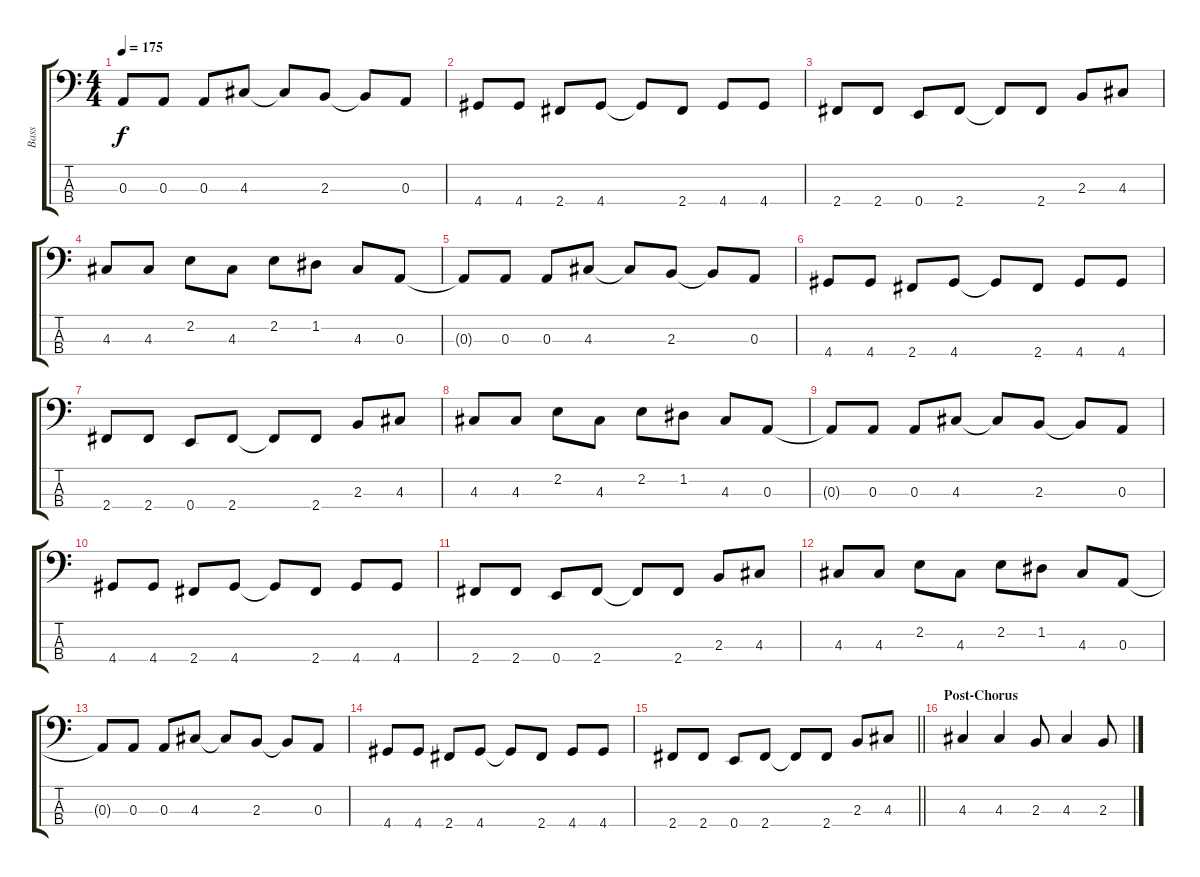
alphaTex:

\track ("Bass" "Bass") {instrument electricbasspick}
\staff {score tabs}
\tuning (G2 D2 A1 E1) {hide}
\ts (4 4)
\tempo 175
\clef f4
\ks c
0.3{t}.8{dy f} 0.3.8 0.3.8 4.3.8 4.3{t}.8 2.3.8 2.3{t}.8 0.3.8 |
4.4.8 4.4.8 2.4.8 4.4.8 4.4{t}.8 2.4.8 4.4.8 4.4.8 |
2.4.8 2.4.8 0.4.8 2.4.8 2.4{t}.8 2.4.8 2.3.8 4.3.8 |
4.3.8 4.3.8 2.2.8 4.3.8 2.2.8 1.2.8 4.3.8 0.3.8 |
0.3{t}.8 0.3.8 0.3.8 4.3.8 4.3{t}.8 2.3.8 2.3{t}.8 0.3.8 |
4.4.8 4.4.8 2.4.8 4.4.8 4.4{t}.8 2.4.8 4.4.8 4.4.8 |
2.4.8 2.4.8 0.4.8 2.4.8 2.4{t}.8 2.4.8 2.3.8 4.3.8 |
4.3.8 4.3.8 2.2.8 4.3.8 2.2.8 1.2.8 4.3.8 0.3.8 |
0.3{t}.8 0.3.8 0.3.8 4.3.8 4.3{t}.8 2.3.8 2.3{t}.8 0.3.8 |
4.4.8 4.4.8 2.4.8 4.4.8 4.4{t}.8 2.4.8 4.4.8 4.4.8 |
2.4.8 2.4.8 0.4.8 2.4.8 2.4{t}.8 2.4.8 2.3.8 4.3.8 |
4.3.8 4.3.8 2.2.8 4.3.8 2.2.8 1.2.8 4.3.8 0.3.8 |
0.3{t}.8 0.3.8 0.3.8 4.3.8 4.3{t}.8 2.3.8 2.3{t}.8 0.3.8 |
4.4.8 4.4.8 2.4.8 4.4.8 4.4{t}.8 2.4.8 4.4.8 4.4.8 |
\barLineRight lightlight
2.4.8 2.4.8 0.4.8 2.4.8 2.4{t}.8 2.4.8 2.3.8 4.3.8 |
\section ("" "Post-Chorus")
4.3.4 4.3.4 2.3.8 4.3.4 2.3.8
